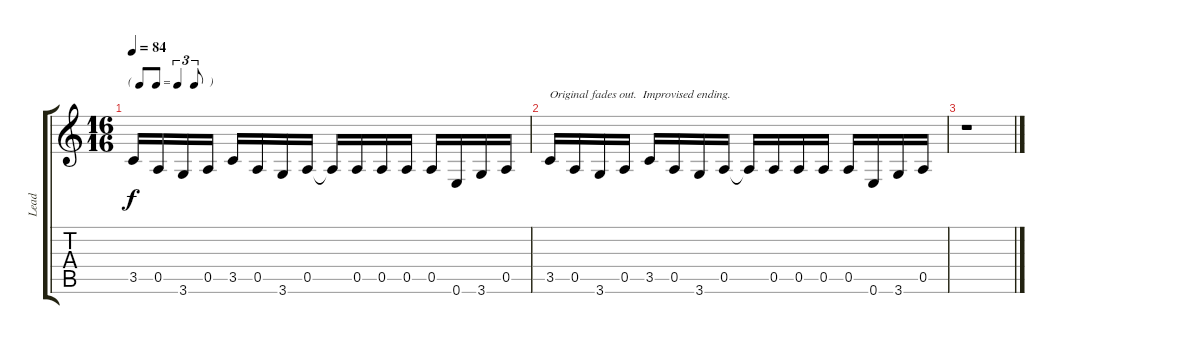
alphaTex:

\track ("Lead" "Lead") {instrument distortionguitar}
\staff {score tabs}
\tuning (E4 B3 G3 D3 A2 E2) {hide}
\ts (16 16)
\tf triplet8th
\tempo 84
\clef g2
\ks c
3.5.16{dy f} 0.5.16 3.6.16 0.5.16 3.5.16 0.5.16 3.6.16 0.5.16 0.5{t}.16 0.5.16 0.5.16 0.5.16 0.5.16 0.6.16 3.6.16 0.5.16 |
3.5.16{txt "Original fades out.  Improvised ending."} 0.5.16 3.6.16 0.5.16 3.5.16 0.5.16 3.6.16 0.5.16 0.5{t}.16 0.5.16 0.5.16 0.5.16 0.5.16 0.6.16 3.6.16 0.5.16 |
r.1
